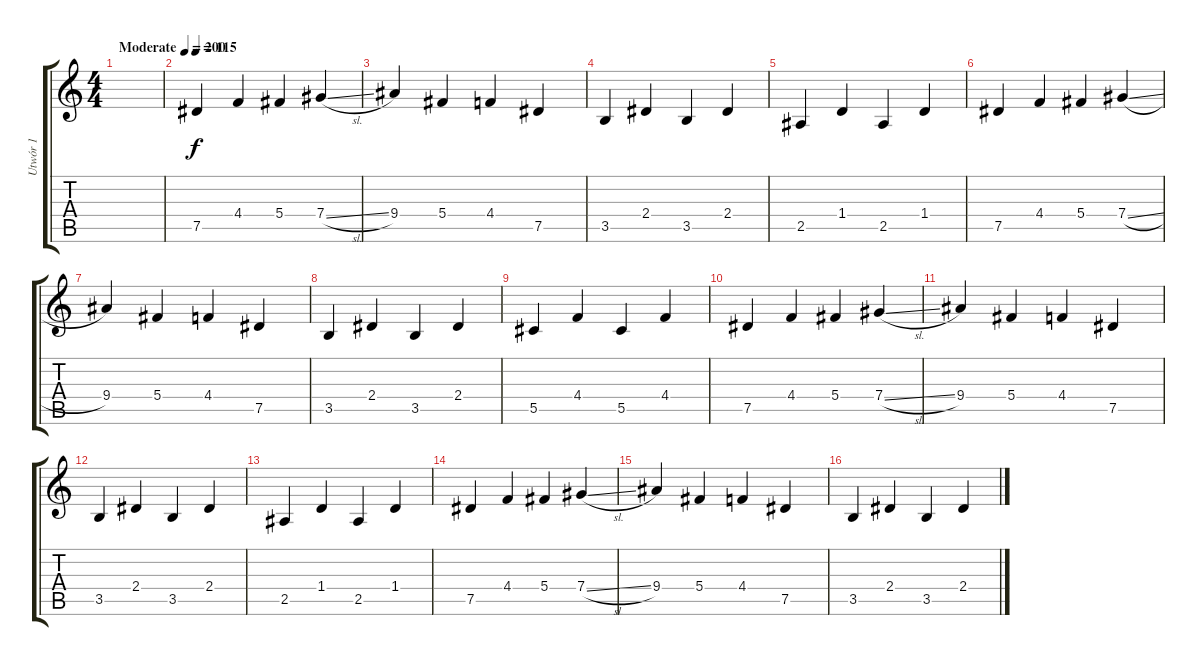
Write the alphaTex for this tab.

\track ("Utwór 1" "Utwór 1") {instrument distortionguitar}
\staff {score tabs}
\tuning (Eb4 Bb3 Gb3 Db3 Ab2 Eb2) {hide}
\ts (4 4)
\tempo (200 "Moderate")
\clef g2
\ks c
|
\tempo 115
7.5.4 4.4.4 5.4.4 7.4{sl}.4 |
9.4.4 5.4.4 4.4.4 7.5.4 |
3.5.4 2.4.4 3.5.4 2.4.4 |
2.5.4 1.4.4 2.5.4 1.4.4 |
7.5.4 4.4.4 5.4.4 7.4{sl}.4 |
9.4.4 5.4.4 4.4.4 7.5.4 |
3.5.4 2.4.4 3.5.4 2.4.4 |
5.5.4 4.4.4 5.5.4 4.4.4 |
7.5.4 4.4.4 5.4.4 7.4{sl}.4 |
9.4.4 5.4.4 4.4.4 7.5.4 |
3.5.4 2.4.4 3.5.4 2.4.4 |
2.5.4 1.4.4 2.5.4 1.4.4 |
7.5.4 4.4.4 5.4.4 7.4{sl}.4 |
9.4.4 5.4.4 4.4.4 7.5.4 |
3.5.4 2.4.4 3.5.4 2.4.4
